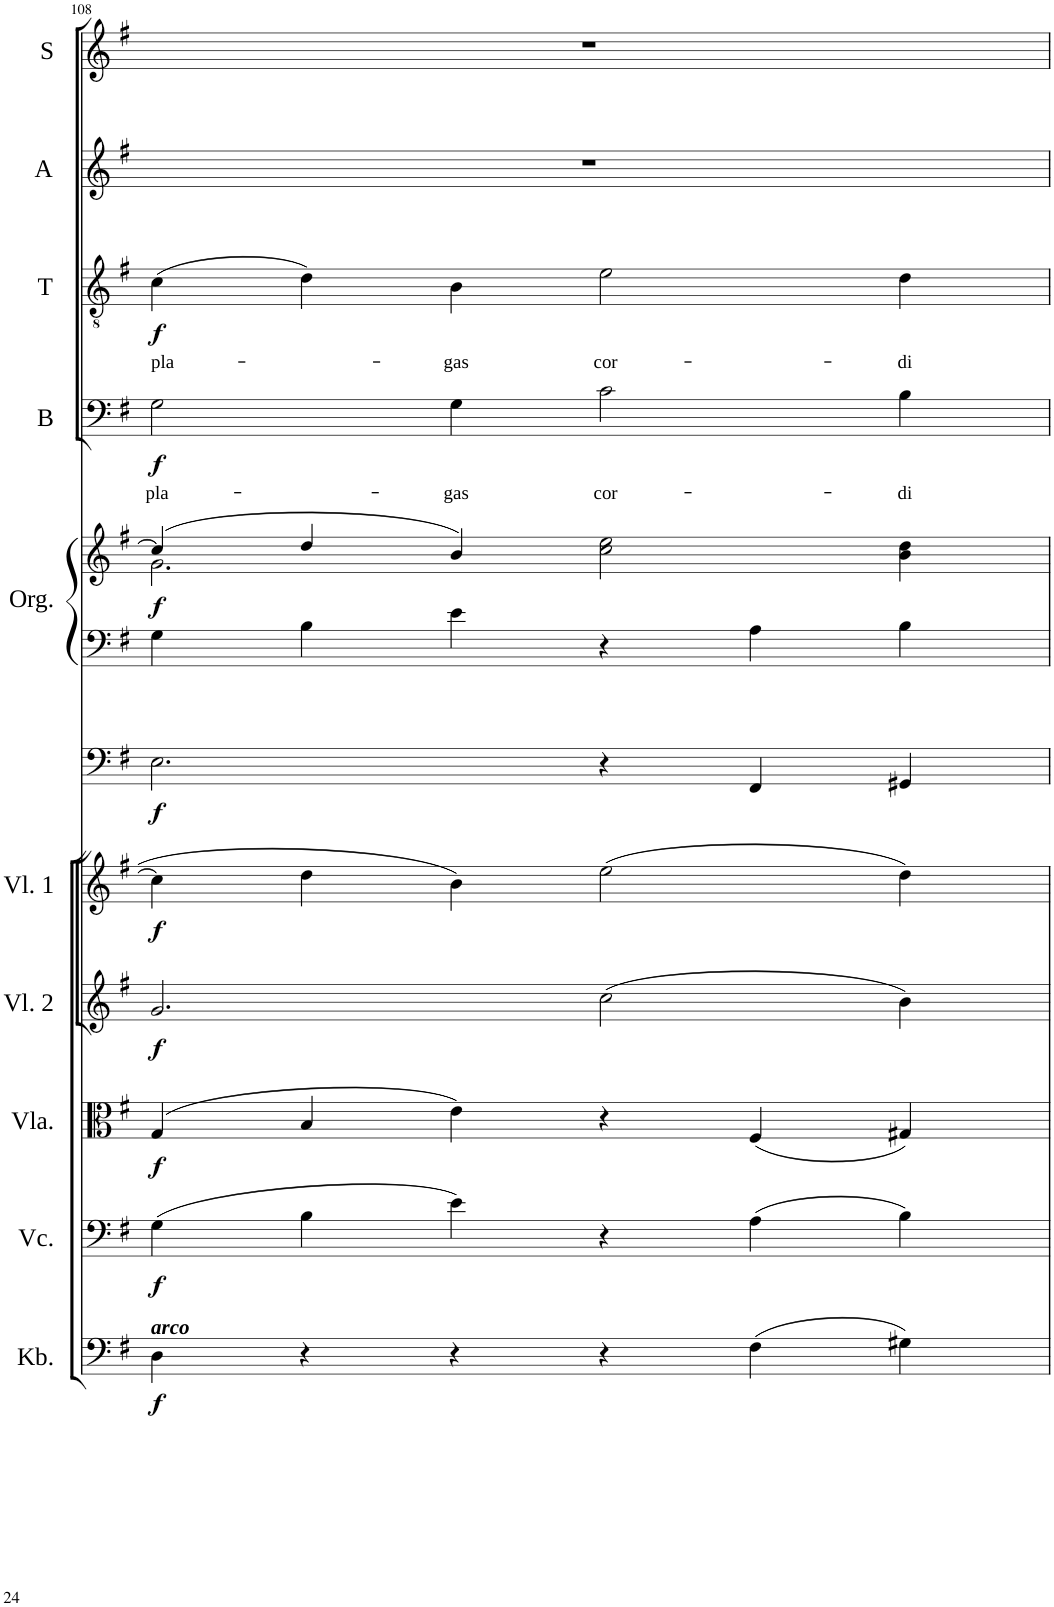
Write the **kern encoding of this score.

**kern	**dynam	**kern	**dynam	**kern	**dynam	**kern	**dynam	**kern	**dynam	**kern	**dynam	**kern	**kern	**dynam	**kern	**text	**dynam	**kern	**text	**dynam	**kern	**kern
*part11	*part11	*part10	*part10	*part9	*part9	*part8	*part8	*part7	*part7	*part6	*part6	*part5	*part5	*part5	*part4	*part4	*part4	*part3	*part3	*part3	*part2	*part1
*staff12	*staff12	*staff11	*staff11	*staff10	*staff10	*staff9	*staff9	*staff8	*staff8	*staff7	*staff7	*staff6	*staff5	*staff5/6	*staff4	*staff4	*staff4	*staff3	*staff3	*staff3	*staff2	*staff1
*I"Kontrabass	*	*I"Cello	*	*I"Viola	*	*I"Violine 2	*	*I"Violine 1	*	*	*	*I"Orgel	*	*	*I"Bass	*	*	*I"Tenor	*	*	*I"Alt	*I"Sopran
*I'Kb.	*	*	*	*I'Vla.	*	*I'Vl. 2	*	*I'Vl. 1	*	*	*	*I'Org.	*	*	*I'B	*	*	*I'T	*	*	*I'A	*I'S
!!LO:PB:g=z
*clefF4	*	*clefF4	*	*clefC3	*	*clefG2	*	*clefG2	*	*clefF4	*	*clefF4	*clefG2	*	*clefF4	*	*	*clefGv2	*	*	*clefG2	*clefG2
*Trd7c12	*	*	*	*	*	*	*	*	*	*	*	*	*	*	*	*	*	*	*	*	*	*
*k[f#]	*	*k[f#]	*	*k[f#]	*	*k[f#]	*	*k[f#]	*	*k[f#]	*	*k[f#]	*k[f#]	*	*k[f#]	*	*	*k[f#]	*	*	*k[f#]	*k[f#]
*M6/4	*	*M6/4	*	*M6/4	*	*M6/4	*	*M6/4	*	*M6/4	*	*M6/4	*M6/4	*	*M6/4	*	*	*M6/4	*	*	*M6/4	*M6/4
=108	=108	=108	=108	=108	=108	=108	=108	=108	=108	=108	=108	=108	=108	=108	=108	=108	=108	=108	=108	=108	=108	=108
*	*	*	*	*	*	*	*	*	*	*	*	*	*^	*	*	*	*	*	*	*	*	*
!LO:TX:a:Bi:t=arco	!	!	!	!	!	!	!	!	!	!	!	!	!	!	!	!	!	!	!	!	!	!	!
!	!LO:DY:b	!	!LO:DY:b	!	!LO:DY:b	!	!LO:DY:b	!	!LO:DY:b	!	!LO:DY:b	!	!	!	!LO:DY:b	!	!LO:LY:b	!LO:DY:b	!	!LO:LY:b	!LO:DY:b	!	!
4D\	f	(4G\	f	(4G/	f	2.g/	f	4cc\]	f	2.E\	f	4G\	(4cc/]	2.g\	f	2G\	pla-	f	(4c\	pla-	f	1.r	1.r
4r	.	4B\	.	4B/	.	.	.	4dd\	.	.	.	4B\	4dd/	.	.	.	.	.	4d\)	.	.	.	.
!	!	!	!	!	!	!	!	!	!	!	!	!	!	!	!	!	!LO:LY:b	!	!	!LO:LY:b	!	!	!
4r	.	4e\)	.	4e\)	.	.	.	4b\	.	.	.	4e\	4b/)	.	.	4G\	-gas	.	4B\	-gas	.	.	.
!	!	!	!	!	!	!	!	!	!	!	!	!	!	!	!	!	!LO:LY:b	!	!	!LO:LY:b	!	!	!
4r	.	4r	.	4r	.	(2cc\	.	(2ee\	.	4r	.	4r	2cc\ 2ee\	2.ryy	.	2c\	cor-	.	2e\	cor-	.	.	.
(4F#\	.	(4A\	.	(4F#/	.	.	.	.	.	4FF#/	.	4A\	.	.	.	.	.	.	.	.	.	.	.
!	!	!	!	!	!	!	!	!	!	!	!	!	!	!	!	!	!LO:LY:b	!	!	!LO:LY:b	!	!	!
4G#X\)	.	4B\)	.	4G#X/)	.	4b\)	.	4dd\)	.	4GG#X/	.	4B\	4b\ 4dd\	.	.	4B\	-di	.	4d\	-di	.	.	.
*	*	*	*	*	*	*	*	*	*	*	*	*	*v	*v	*	*	*	*	*	*	*	*	*
=	=	=	=	=	=	=	=	=	=	=	=	=	=	=	=	=	=	=	=	=	=	=
*-	*-	*-	*-	*-	*-	*-	*-	*-	*-	*-	*-	*-	*-	*-	*-	*-	*-	*-	*-	*-	*-	*-
